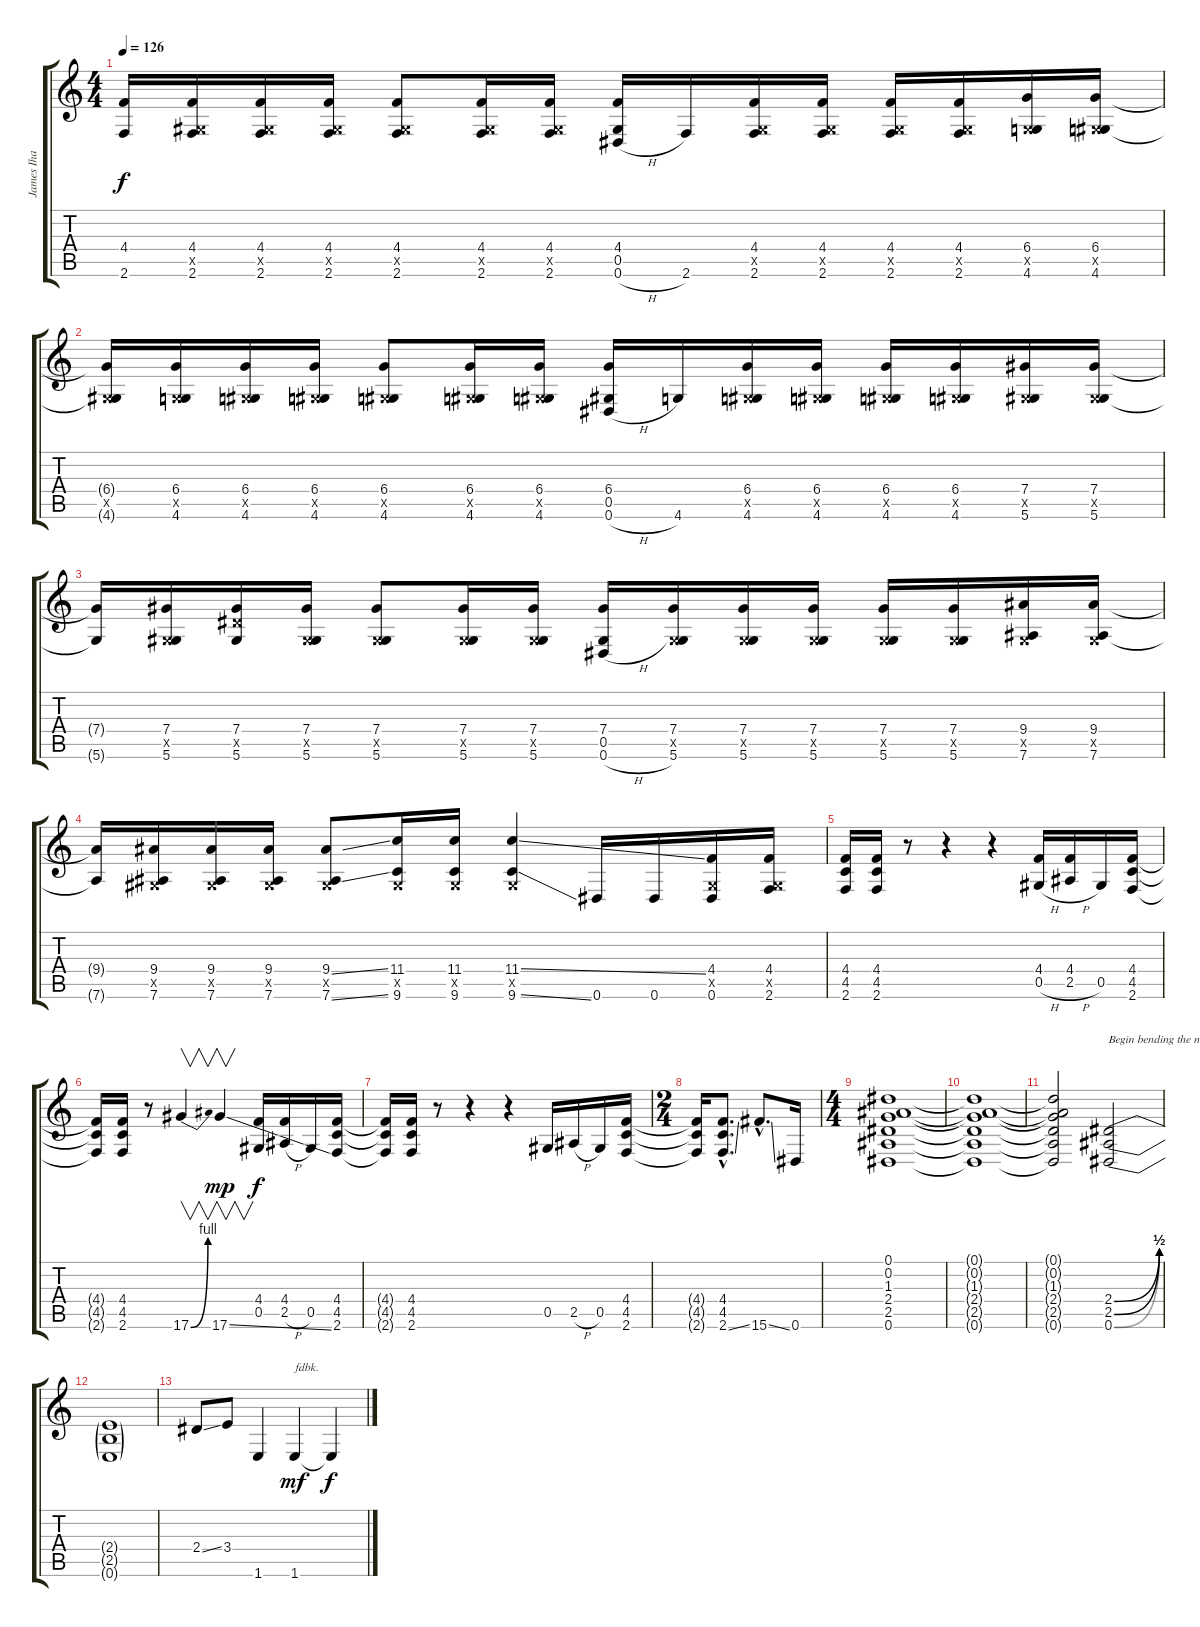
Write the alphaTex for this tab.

\track ("James Iha" "James Iha") {instrument distortionguitar}
\staff {score tabs}
\tuning (Eb4 Bb3 Gb3 Db3 Ab2 Eb2) {hide}
\ts (4 4)
\tempo 126
\clef g2
\ks c
(4.4{t} 2.6{t}).16{dy f} (4.4 0.5{x} 2.6).16 (4.4 0.5{x} 2.6).16 (4.4 0.5{x} 2.6).16 (4.4 0.5{x} 2.6).8 (4.4 0.5{x} 2.6).16 (4.4 0.5{x} 2.6).16 (4.4 0.5 0.6{h}).16 2.6.16 (4.4 0.5{x} 2.6).16 (4.4 0.5{x} 2.6).16 (4.4 0.5{x} 2.6).16 (4.4 0.5{x} 2.6).16 (6.4 0.5{x} 4.6).16 (6.4 0.5{x} 4.6).16 |
(6.4{t} 0.5{x} 4.6{t}).16 (6.4 0.5{x} 4.6).16 (6.4 0.5{x} 4.6).16 (6.4 0.5{x} 4.6).16 (6.4 0.5{x} 4.6).8 (6.4 0.5{x} 4.6).16 (6.4 0.5{x} 4.6).16 (6.4 0.5 0.6{h}).16 4.6.16 (6.4 0.5{x} 4.6).16 (6.4 0.5{x} 4.6).16 (6.4 0.5{x} 4.6).16 (6.4 0.5{x} 4.6).16 (7.4 0.5{x} 5.6).16 (7.4 0.5{x} 5.6).16 |
(7.4{t} 5.6{t}).16 (7.4 0.5{x} 5.6).16 (7.4 7.5{x} 5.6).16 (7.4 0.5{x} 5.6).16 (7.4 0.5{x} 5.6).8 (7.4 0.5{x} 5.6).16 (7.4 0.5{x} 5.6).16 (7.4 0.5 0.6{h}).16 (7.4 0.5{x} 5.6).16 (7.4 0.5{x} 5.6).16 (7.4 0.5{x} 5.6).16 (7.4 0.5{x} 5.6).16 (7.4 0.5{x} 5.6).16 (9.4 0.5{x} 7.6).16 (9.4 0.5{x} 7.6).16 |
(9.4{t} 7.6{t}).16 (9.4 0.5{x} 7.6).16 (9.4 0.5{x} 7.6).16 (9.4 0.5{x} 7.6).16 (9.4{ss} 0.5{x} 7.6{ss}).8 (11.4 0.5{x} 9.6).16 (11.4 0.5{x} 9.6).16 (11.4{ss} 0.5{x} 9.6{ss}).4 0.6.16 0.6.16 (4.4 0.5{x} 0.6).16 (4.4 0.5{x} 2.6).16 |
(4.4 4.5 2.6).16 (4.4 4.5 2.6).16 r.8 r.4 r.4 (4.4 0.5{h}).16 (4.4 2.5{h}).16 0.5.16 (4.4 4.5 2.6).16 |
(4.4{t} 4.5{t} 2.6{t}).16 (4.4 4.5 2.6).16 r.8 17.6{be (bend 0 0 60 4)}.4{v} 17.6{ss}.4{v dy mp} (4.4 0.5).16{dy f} (4.4 2.5{h}).16 0.5.16 (4.4 4.5 2.6).16 |
(4.4{t} 4.5{t} 2.6{t}).16 (4.4 4.5 2.6).16 r.8 r.4 r.4 0.5.16 2.5{h}.16 0.5.16 (4.4 4.5 2.6).16 |
\ts (2 4)
(4.4{t} 4.5{t} 2.6{t}).16 (4.4{hac} 4.5{hac} 2.6{ss hac}).8{d} 15.6{ss hac}.8{d} 0.6.16 |
\ts (4 4)
(0.1 0.2 1.3 2.4 2.5 0.6).1 |
(0.1{t} 0.2{t} 1.3{t} 2.4{t} 2.5{t} 0.6{t}).1 |
(0.1{t} 0.2{t} 1.3{t} 2.4{t} 2.5{t} 0.6{t}).2 (2.4{be (bend 0 0 60 2)} 2.5{be (bend 0 0 60 2)} 0.6{be (bend 0 0 60 2)}).2{txt "Begin bending the neck"} |
(2.4{t} 2.5{t} 0.6{t}).1 |
2.4{ss}.8 3.4.8 1.6.4 1.6.4{txt "fdbk." dy mf} 1.6{t}.4{dy f}
